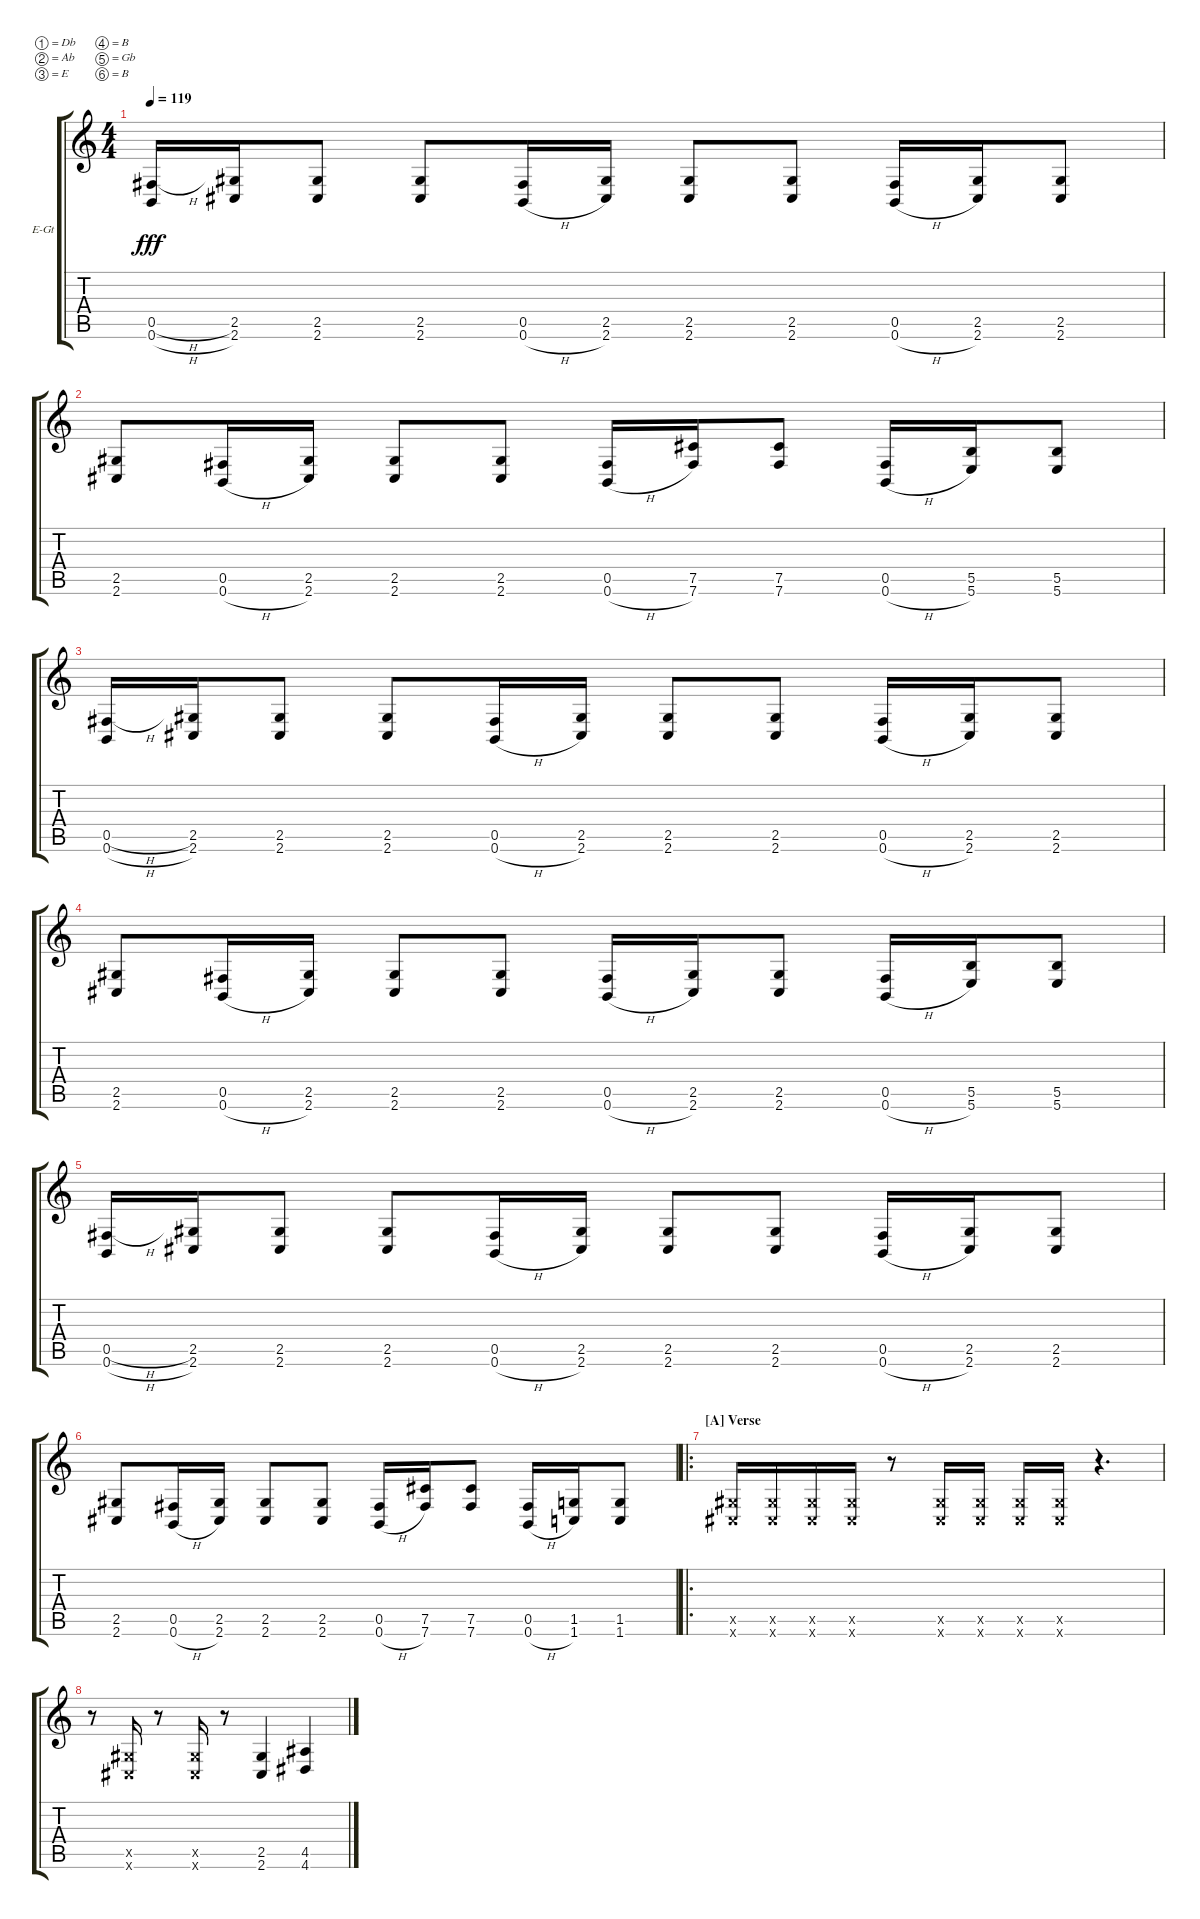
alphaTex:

\defaultSystemsLayout 4
\bracketExtendMode groupsimilarinstruments
\firstSystemTrackNameOrientation horizontal
\otherSystemsTrackNameOrientation horizontal
\track ("Guitar 1_dist" "E-Gt") {instrument overdrivenguitar}
\staff {score tabs}
\tuning (Db4 Ab3 E3 B2 Gb2 B1)
\ts (4 4)
\tempo 119
\clef g2
\ks c
(0.6{h} 0.5{h}).16{dy fff} (2.6 2.5).16 (2.6 2.5).8 (2.6 2.5).8 (0.6{h} 0.5).16 (2.6 2.5).16 (2.6 2.5).8 (2.6 2.5).8 (0.6{h} 0.5).16 (2.6 2.5).16 (2.6 2.5).8 |
(2.6 2.5).8 (0.6{h} 0.5).16 (2.6 2.5).16 (2.6 2.5).8 (2.6 2.5).8 (0.6{h} 0.5).16 (7.6 7.5).16 (7.6 7.5).8 (0.6{h} 0.5).16 (5.6 5.5).16 (5.6 5.5).8 |
(0.6{h} 0.5{h}).16 (2.6 2.5).16 (2.6 2.5).8 (2.6 2.5).8 (0.6{h} 0.5).16 (2.6 2.5).16 (2.6 2.5).8 (2.6 2.5).8 (0.6{h} 0.5).16 (2.6 2.5).16 (2.6 2.5).8 |
(2.6 2.5).8 (0.6{h} 0.5).16 (2.6 2.5).16 (2.6 2.5).8 (2.6 2.5).8 (0.6{h} 0.5).16 (2.6 2.5).16 (2.6 2.5).8 (0.6{h} 0.5).16 (5.6 5.5).16 (5.6 5.5).8 |
(0.6{h} 0.5{h}).16 (2.6 2.5).16 (2.6 2.5).8 (2.6 2.5).8 (0.6{h} 0.5).16 (2.6 2.5).16 (2.6 2.5).8 (2.6 2.5).8 (0.6{h} 0.5).16 (2.6 2.5).16 (2.6 2.5).8 |
(2.6 2.5).8 (0.6{h} 0.5).16 (2.6 2.5).16 (2.6 2.5).8 (2.6 2.5).8 (0.6{h} 0.5).16 (7.6 7.5).16 (7.6 7.5).8 (0.6{h} 0.5).16 (1.6 1.5).16 (1.6 1.5).8 |
\ro
\section ("A" "Verse")
(2.6{x} 2.5{x}).16 (2.6{x} 2.5{x}).16 (2.6{x} 2.5{x}).16 (2.6{x} 2.5{x}).16 r.8 (2.6{x} 2.5{x}).16 (2.6{x} 2.5{x}).16 (2.6{x} 2.5{x}).16 (2.6{x} 2.5{x}).16 r.4{d} |
r.8 (2.6{x} 2.5{x}).16 r.8 (2.6{x} 2.5{x}).16 r.8 (2.6 2.5).4 (4.6 4.5).4
